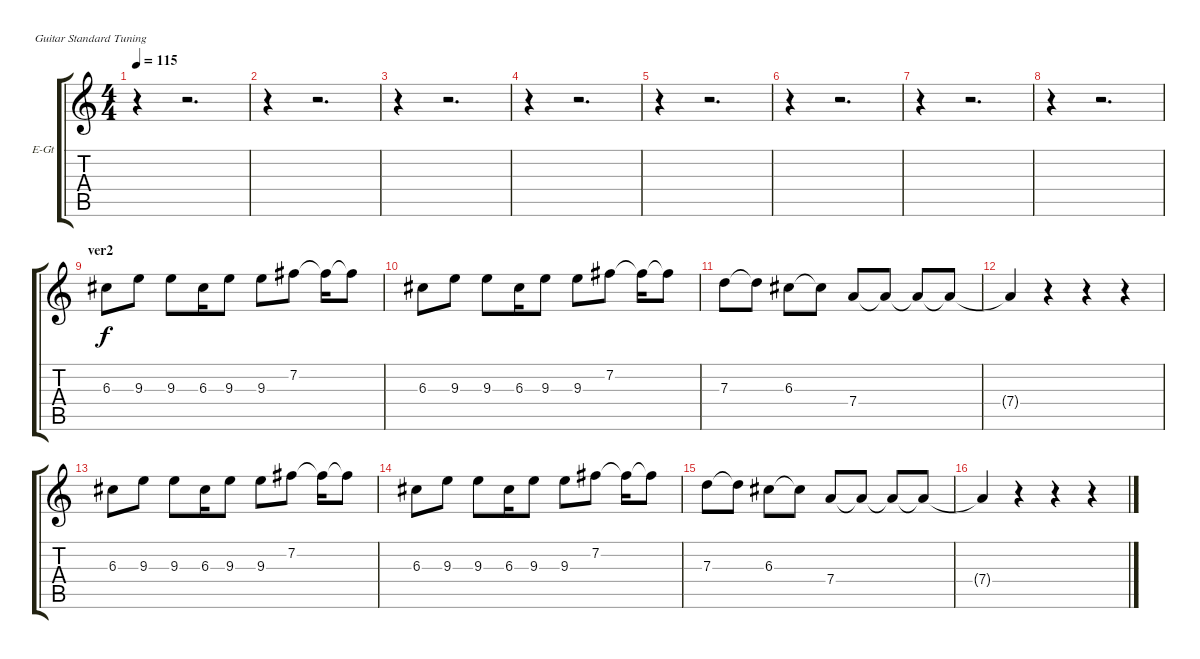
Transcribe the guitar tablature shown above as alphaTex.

\bracketExtendMode groupsimilarinstruments
\firstSystemTrackNameOrientation horizontal
\otherSystemsTrackNameOrientation horizontal
\track ("Track 8" "E-Gt") {instrument overdrivenguitar}
\staff {score tabs}
\tuning (E4 B3 G3 D3 A2 E2)
\ts (4 4)
\tempo 115
\clef g2
\ks c
r.4{dy f} r.2{d} |
r.4 r.2{d} |
r.4 r.2{d} |
r.4 r.2{d} |
r.4 r.2{d} |
r.4 r.2{d} |
r.4 r.2{d} |
r.4 r.2{d} |
\section ("" "ver2")
6.3.8 9.3.8 9.3.8 6.3.16 9.3.8 9.3.8 7.2.8 7.2{t}.16 7.2{t}.8 |
6.3.8 9.3.8 9.3.8 6.3.16 9.3.8 9.3.8 7.2.8 7.2{t}.16 7.2{t}.8 |
7.3.8 7.3{t}.8 6.3.8 6.3{t}.8 7.4.8 7.4{t}.8 7.4{t}.8 7.4{t}.8 |
7.4{t}.4 r.4 r.4 r.4 |
6.3.8 9.3.8 9.3.8 6.3.16 9.3.8 9.3.8 7.2.8 7.2{t}.16 7.2{t}.8 |
6.3.8 9.3.8 9.3.8 6.3.16 9.3.8 9.3.8 7.2.8 7.2{t}.16 7.2{t}.8 |
7.3.8 7.3{t}.8 6.3.8 6.3{t}.8 7.4.8 7.4{t}.8 7.4{t}.8 7.4{t}.8 |
7.4{t}.4 r.4 r.4 r.4
